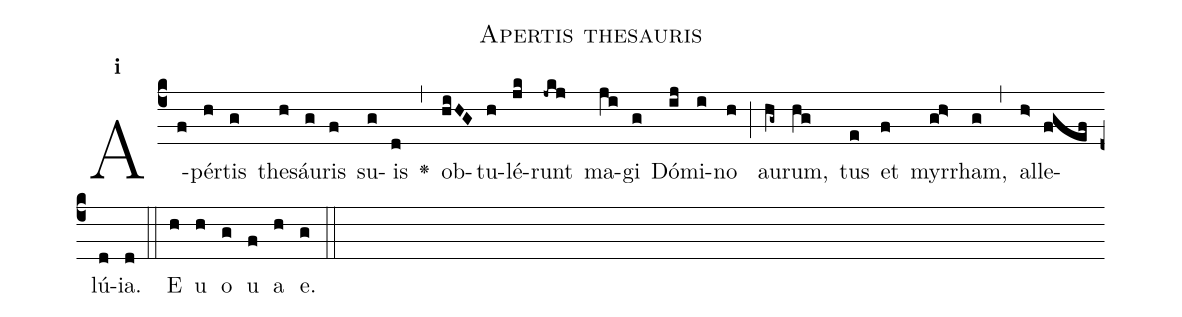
name:Apertis thesauris;
office-part:Antiphona;
mode:1;
%%
initial-style: 1;
name: Apertis thesauris
book: Antiphonae & Responsoria/Tomus I, p. 129;
occasion: In Epiphania Domini;
office-part: Laudes Ant 1;
user-notes: ;
commentary: ;
annotation: 1g3;
centering-scheme: english;
fontsize: 12;
font: OFLSortsMillGoudy;
height: 11;
width: 4.5;
%%
(c4)A(f)pér(h)tis(g) the(h)sáu(g)ris(f) su(g)is(d) <v>\greheightstar</v>(,) ob(hiHG)tu(h)lé(jk)runt(-jkj) ma(ji)gi(g) Dó(ij)mi(i)no(h) (;) au(hg~)rum,(hg) tus(e) et(f) myr(gh>)rham,(g) (,) al(h>)le(fgef)lú(d)ia.(d) (::)
E(h) u(h) o(g) u(f) a(h) e.(g) (::)
